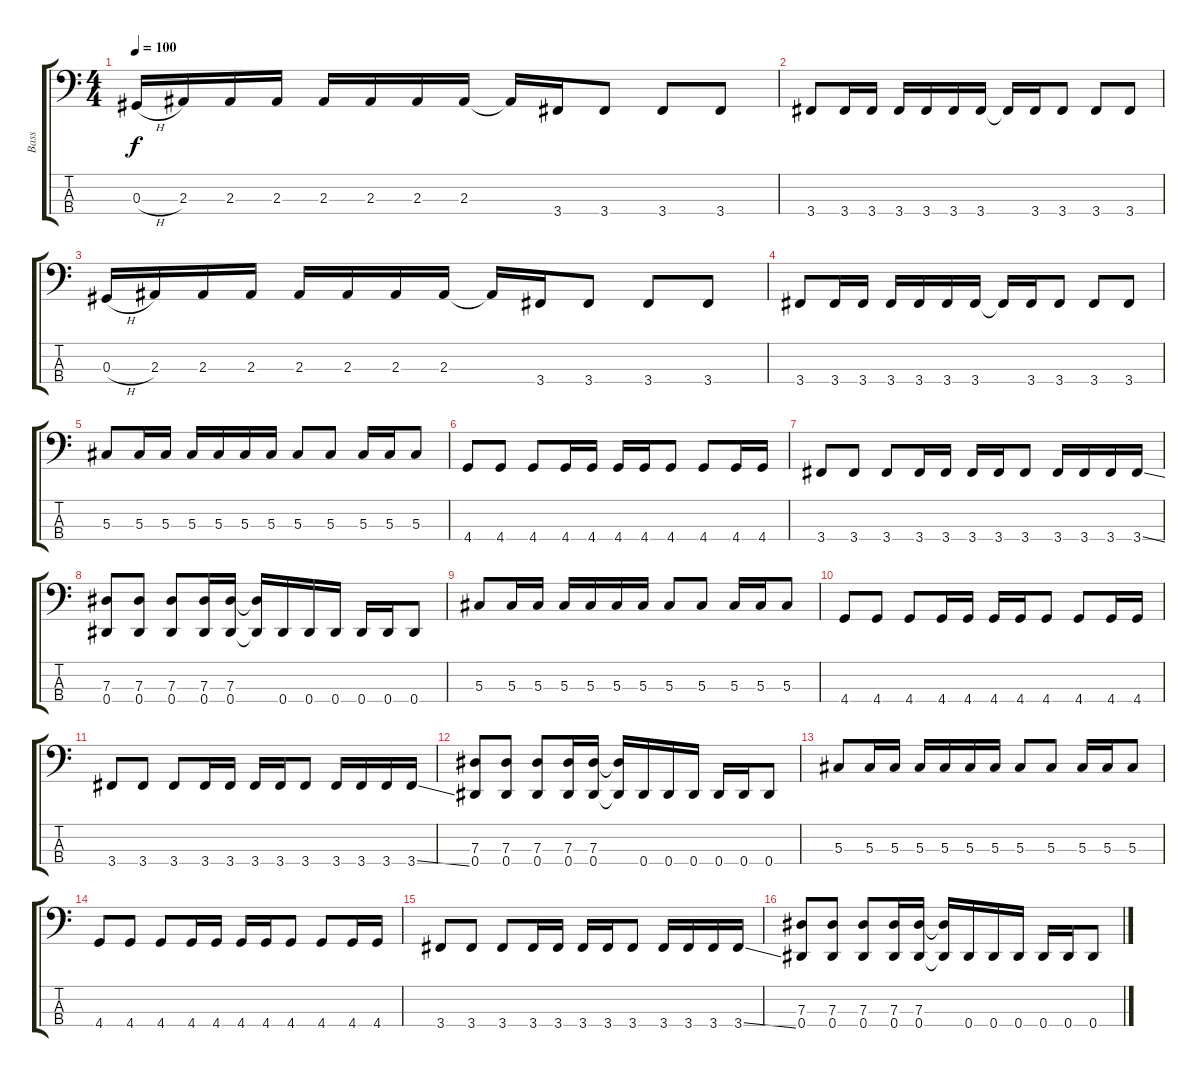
\track ("Bass" "Bass") {instrument electricbassfinger}
\staff {score tabs}
\tuning (Gb2 Db2 Ab1 Eb1) {hide}
\ts (4 4)
\tempo 100
\clef f4
\ks c
0.3{h}.16{dy f} 2.3.16 2.3.16 2.3.16 2.3.16 2.3.16 2.3.16 2.3.16 2.3{t}.16 3.4.16 3.4.8 3.4.8 3.4.8 |
3.4.8 3.4.16 3.4.16 3.4.16 3.4.16 3.4.16 3.4.16 3.4{t}.16 3.4.16 3.4.8 3.4.8 3.4.8 |
0.3{h}.16 2.3.16 2.3.16 2.3.16 2.3.16 2.3.16 2.3.16 2.3.16 2.3{t}.16 3.4.16 3.4.8 3.4.8 3.4.8 |
3.4.8 3.4.16 3.4.16 3.4.16 3.4.16 3.4.16 3.4.16 3.4{t}.16 3.4.16 3.4.8 3.4.8 3.4.8 |
5.3.8 5.3.16 5.3.16 5.3.16 5.3.16 5.3.16 5.3.16 5.3.8 5.3.8 5.3.16 5.3.16 5.3.8 |
4.4.8 4.4.8 4.4.8 4.4.16 4.4.16 4.4.16 4.4.16 4.4.8 4.4.8 4.4.16 4.4.16 |
3.4.8 3.4.8 3.4.8 3.4.16 3.4.16 3.4.16 3.4.16 3.4.8 3.4.16 3.4.16 3.4.16 3.4{ss}.16 |
(7.3 0.4).8 (7.3 0.4).8 (7.3 0.4).8 (7.3 0.4).16 (7.3 0.4).16 (7.3{t} 0.4{t}).16 0.4.16 0.4.16 0.4.16 0.4.16 0.4.16 0.4.8 |
5.3.8 5.3.16 5.3.16 5.3.16 5.3.16 5.3.16 5.3.16 5.3.8 5.3.8 5.3.16 5.3.16 5.3.8 |
4.4.8 4.4.8 4.4.8 4.4.16 4.4.16 4.4.16 4.4.16 4.4.8 4.4.8 4.4.16 4.4.16 |
3.4.8 3.4.8 3.4.8 3.4.16 3.4.16 3.4.16 3.4.16 3.4.8 3.4.16 3.4.16 3.4.16 3.4{ss}.16 |
(7.3 0.4).8 (7.3 0.4).8 (7.3 0.4).8 (7.3 0.4).16 (7.3 0.4).16 (7.3{t} 0.4{t}).16 0.4.16 0.4.16 0.4.16 0.4.16 0.4.16 0.4.8 |
5.3.8 5.3.16 5.3.16 5.3.16 5.3.16 5.3.16 5.3.16 5.3.8 5.3.8 5.3.16 5.3.16 5.3.8 |
4.4.8 4.4.8 4.4.8 4.4.16 4.4.16 4.4.16 4.4.16 4.4.8 4.4.8 4.4.16 4.4.16 |
3.4.8 3.4.8 3.4.8 3.4.16 3.4.16 3.4.16 3.4.16 3.4.8 3.4.16 3.4.16 3.4.16 3.4{ss}.16 |
(7.3 0.4).8 (7.3 0.4).8 (7.3 0.4).8 (7.3 0.4).16 (7.3 0.4).16 (7.3{t} 0.4{t}).16 0.4.16 0.4.16 0.4.16 0.4.16 0.4.16 0.4.8
